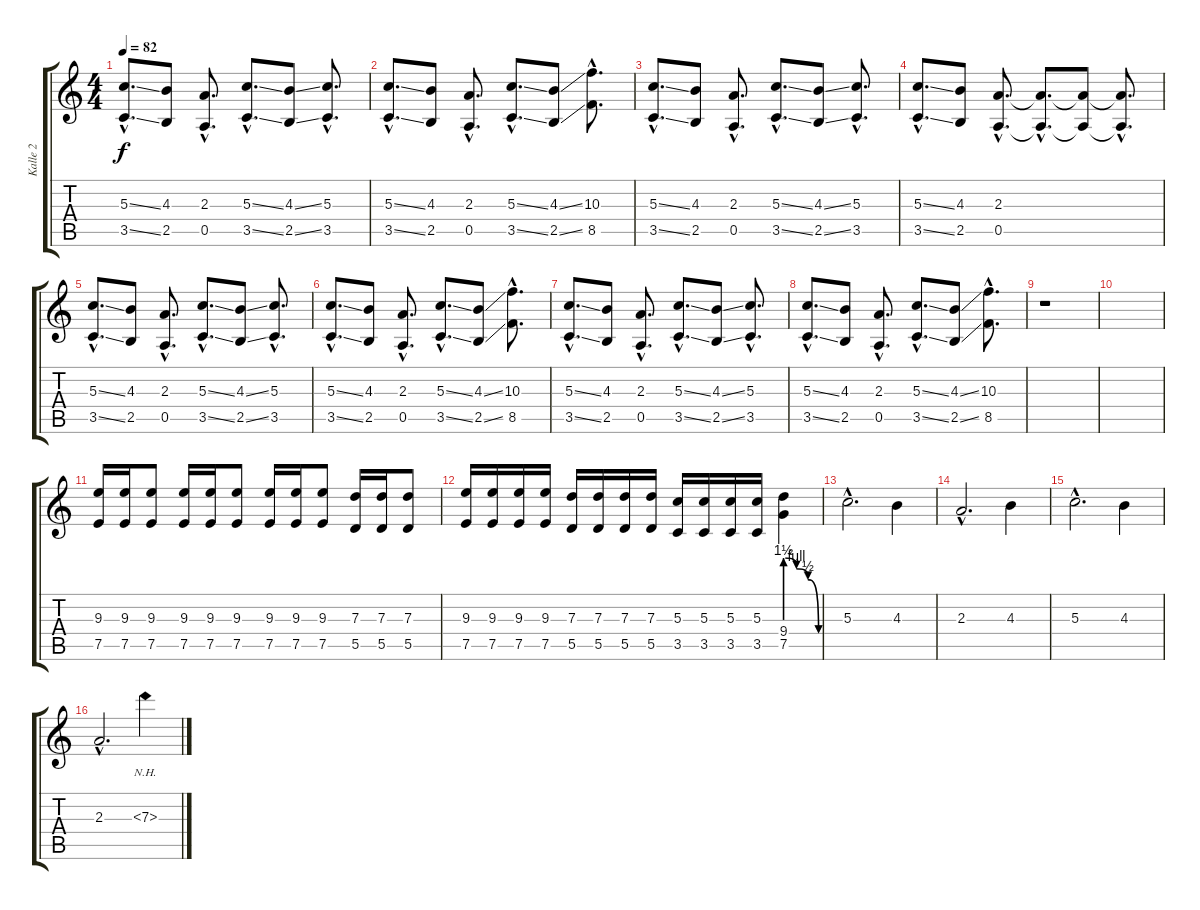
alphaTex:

\track ("Kalle 2" "Kalle 2") {instrument overdrivenguitar}
\staff {score tabs}
\tuning (E4 B3 G3 D3 A2 E2) {hide}
\ts (4 4)
\tempo 82
\clef g2
\ks c
(5.3{ss hac} 3.5{ss hac}).8{d dy f volume 5 balance 4 instrument overdrivenguitar} (4.3 2.5).8 (2.3{hac} 0.5{hac}).8{d} (5.3{ss hac} 3.5{ss hac}).8{d} (4.3{ss} 2.5{ss}).8 (5.3{hac} 3.5{hac}).8{d} |
(5.3{ss hac} 3.5{ss hac}).8{d} (4.3 2.5).8 (2.3{hac} 0.5{hac}).8{d} (5.3{ss hac} 3.5{ss hac}).8{d} (4.3{ss} 2.5{ss}).8 (10.3{hac} 8.5{hac}).8{d} |
(5.3{ss hac} 3.5{ss hac}).8{d} (4.3 2.5).8 (2.3{hac} 0.5{hac}).8{d} (5.3{ss hac} 3.5{ss hac}).8{d} (4.3{ss} 2.5{ss}).8 (5.3{hac} 3.5{hac}).8{d} |
(5.3{ss hac} 3.5{ss hac}).8{d} (4.3 2.5).8 (2.3{hac} 0.5{hac}).8{d} (2.3{hac t} 0.5{hac t}).8{d} (2.3{t} 0.5{t}).8{volume 16 balance 8} (2.3{hac t} 0.5{hac t}).8{d} |
(5.3{ss hac} 3.5{ss hac}).8{d} (4.3 2.5).8 (2.3{hac} 0.5{hac}).8{d} (5.3{ss hac} 3.5{ss hac}).8{d} (4.3{ss} 2.5{ss}).8 (5.3{hac} 3.5{hac}).8{d} |
(5.3{ss hac} 3.5{ss hac}).8{d} (4.3 2.5).8 (2.3{hac} 0.5{hac}).8{d} (5.3{ss hac} 3.5{ss hac}).8{d} (4.3{ss} 2.5{ss}).8 (10.3{hac} 8.5{hac}).8{d} |
(5.3{ss hac} 3.5{ss hac}).8{d} (4.3 2.5).8 (2.3{hac} 0.5{hac}).8{d} (5.3{ss hac} 3.5{ss hac}).8{d} (4.3{ss} 2.5{ss}).8 (5.3{hac} 3.5{hac}).8{d} |
(5.3{ss hac} 3.5{ss hac}).8{d} (4.3 2.5).8 (2.3{hac} 0.5{hac}).8{d} (5.3{ss hac} 3.5{ss hac}).8{d} (4.3{ss} 2.5{ss}).8 (10.3{hac} 8.5{hac}).8{d} |
r.1{volume 0} |
|
(9.3 7.5).16{volume 11 balance 16 instrument distortionguitar} (9.3 7.5).16 (9.3 7.5).8 (9.3 7.5).16 (9.3 7.5).16 (9.3 7.5).8 (9.3 7.5).16 (9.3 7.5).16 (9.3 7.5).8 (7.3 5.5).16 (7.3 5.5).16 (7.3 5.5).8 |
(9.3 7.5).16{volume 11 balance 12 instrument distortionguitar} (9.3 7.5).16 (9.3 7.5).16 (9.3 7.5).16 (7.3 5.5).16 (7.3 5.5).16 (7.3 5.5).16 (7.3 5.5).16 (5.3 3.5).16 (5.3 3.5).16 (5.3 3.5).16 (5.3 3.5).16 (9.4{be (custom 0 6 20 4 41 2 60 0)} 7.5{be (custom 0 6 20 4 40 2 60 0)}).4 |
5.3{hac}.2{d volume 16 balance 13} 4.3.4 |
2.3{hac}.2{d} 4.3.4 |
5.3{hac}.2{d} 4.3.4 |
2.3{hac}.2{d} 7.3{nh}.4
